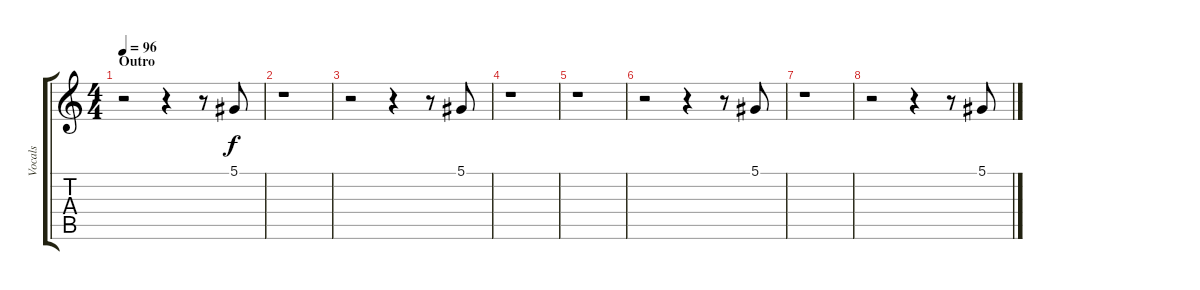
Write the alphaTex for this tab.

\track ("Vocals" "Vocals") {instrument lead2sawtooth}
\staff {score tabs}
\tuning (Eb4 Bb3 Gb3 Db3 Ab2 Db2) {hide}
\ts (4 4)
\section ("" "Outro")
\tempo 96
\clef g2
\ks c
r.2{dy f} r.4 r.8 5.1.8 |
r.1 |
r.2 r.4 r.8 5.1.8 |
r.1 |
r.1 |
r.2 r.4 r.8 5.1.8 |
r.1 |
r.2 r.4 r.8 5.1.8
